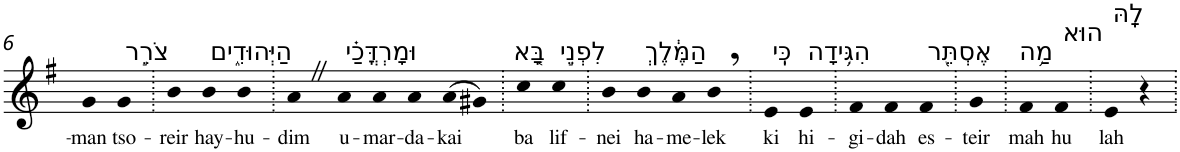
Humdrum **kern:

**kern	**text
*part1	*part1
*staff1	*staff1
*I"Piano	*
*I'Pno	*
!!LO:PB:g=z
*clefG2	*
*k[f#]	*
*G:	*
=6	=6
!	!LO:LY:b
4g	-man
!LO:TX:a:t=צֹרֵ֣ר	!
!	!LO:LY:b
4g	tso-
=7.	=7.
!	!LO:LY:b
4b	-reir
!LO:TX:a:t=הַיְּהוּדִ֑ים	!
!	!LO:LY:b
4b	hay-
!	!LO:LY:b
4b	-hu-
=8.	=8.
!	!LO:LY:b
4aZ	-dim
!LO:TX:a:t=וּמָרְדֳּכַ֗י	!
!	!LO:LY:b
4a	u-
!	!LO:LY:b
4a	-mar-
!	!LO:LY:b
4a	-da-
!	!LO:LY:b
(>8a	-kai
8g#X)	.
=9.	=9.
!LO:TX:a:t=בָּ֚א	!
!	!LO:LY:b
4cc	ba
!LO:TX:a:t=לִפְנֵ֣י	!
!	!LO:LY:b
4cc	lif-
=10.	=10.
!	!LO:LY:b
4b	-nei
!LO:TX:a:t=הַמֶּ֔לֶךְ	!
!	!LO:LY:b
4b	ha-
!	!LO:LY:b
4a	-me-
!	!LO:LY:b
4b,	-lek
=11.	=11.
!LO:TX:a:t=כִּֽי	!
!	!LO:LY:b
4e	ki
!LO:TX:a:t=הִגִּ֥ידָה	!
!	!LO:LY:b
4e	hi-
=12.	=12.
!	!LO:LY:b
4f#	-gi-
!	!LO:LY:b
4f#	-dah
!LO:TX:a:t=אֶסְתֵּ֖ר	!
!	!LO:LY:b
4f#	es-
=13.	=13.
!	!LO:LY:b
4g	-teir
=14.	=14.
!LO:TX:a:t=מַ֥ה	!
!	!LO:LY:b
4f#	mah
!LO:TX:a:t=הוּא	!
!	!LO:LY:b
4f#	hu
=15.	=15.
!LO:TX:a:t=לָֽהּ	!
!	!LO:LY:b
4e	lah
4r	.
=.	=.
*-	*-
